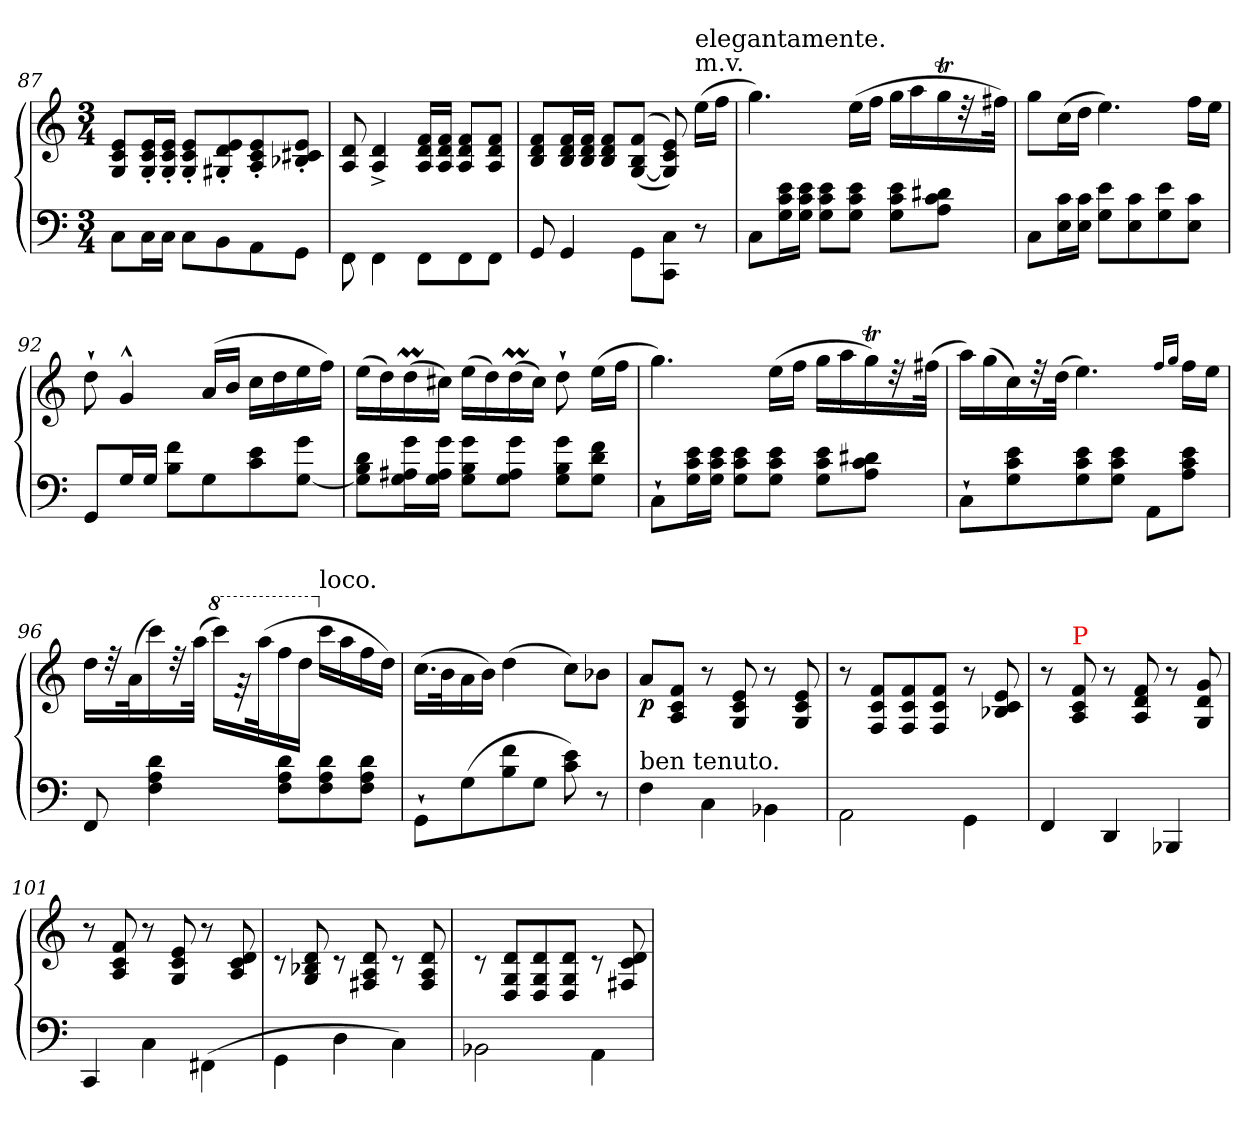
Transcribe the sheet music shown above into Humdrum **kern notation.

**kern	**kern	**dynam
*part1	*part1	*part1
*staff2	*staff1	*staff1/2
*clefF4	*clefG2	*
*k[]	*k[]	*
*C:	*C:	*
*M3/4	*M3/4	*
=87	=87	=87
8C\L	8e/ 8c/ 8G/L	.
16C\L	16e'>/ 16c'>/ 16G'>/L	.
16C\JJ	16e'>/ 16c'>/ 16G'>/JJ	.
8C\L	8e'>/ 8c'>/ 8G'>/L	.
8BB\	8e'>/ 8d'>/ 8G#X'>/	.
8AA\	8e'>/ 8c'>/ 8A'>/	.
8GG\J	8e'>/ 8c#X'>/ 8B-X'>/J	.
=88	=88	=88
8FF\	8d/ 8A/	.
4FF\	4d^>/ 4A^>/	.
8FF\L	16f/ 16d/ 16A/LL	.
.	16f/ 16d/ 16A/JJ	.
8FF\	8f/ 8d/ 8A/L	.
8FF\J	8f/ 8d/ 8A/J	.
=89	=89	=89
8GG	8f 8d 8BL	.
4GG	16f 16d 16BL	.
.	16f 16d 16BJJ	.
.	8f 8d 8BL	.
8GG\L	(>(>8f/ 8B/ [8G/J	.
8C\ 8CC\J	8e/ 8c/ 8G]/))	.
!	!LO:TX:a:t=m.v.	!
!	!LO:TX:a:t=elegantamente.	!
8r	(>16eeLL	.
.	16ffJJ	.
=90	=90	=90
8CL	4.gg)	.
16e 16c 16GL	.	.
16e 16c 16GJJ	.	.
8e 8c 8GL	.	.
8e 8c 8GJ	(>16eeLL	.
.	16ffJJ	.
8e 8c 8GL	16ggLL	.
.	16aa	.
8d#X 8c 8AJ	16ggT	.
.	32rdd	.
.	32ff#XJJk)	.
=91	=91	=91
8CL	8ggL	.
16c 16EL	(>16ccL	.
16c 16EJJ	16ddJJ	.
8e 8GL	4.ee)	.
8c 8E	.	.
8e 8G	.	.
8c 8EJ	16ffLL	.
.	16eeJJ	.
=92	=92	=92
8GGL	8dd`	.
16GL	4g^^	.
16GJJ	.	.
8f 8BL	.	.
8G	(>16aLL	.
.	16bJJ	.
8e 8c	16ccLL	.
.	16dd	.
8g [8GJ	16ee	.
.	16ffJJ)	.
=93	=93	=93
8d 8B 8G]L	(>16eeLL	.
.	16dd)	.
16g 16A#X 16GL	(>16ddM	.
16g 16A# 16GJJ	16cc#XJJ)	.
8g 8B 8GL	(>16eeLL	.
.	16dd)	.
8g 8A# 8GJ	(>16ddM	.
.	16cc#JJ)	.
8g 8B 8GL	8dd`	.
8f 8d 8GJ	(>16eeLL	.
.	16ffJJ	.
=94	=94	=94
8C`L	4.gg)	.
16e 16c 16GL	.	.
16e 16c 16GJJ	.	.
8e 8c 8GL	.	.
8e 8c 8GJ	(>16eeLL	.
.	16ffJJ	.
8e 8c 8GL	16ggLL	.
.	16aa	.
8d#X 8c 8AJ	16ggT)	.
.	32rdd	.
.	(>32ff#XJJk	.
=95	=95	=95
8C`L	16aaLL)	.
.	(>16gg	.
8e 8c 8G	16cc)	.
.	32rdd	.
.	(>32ddJJk	.
8e 8c 8G	4.ee)	.
8e 8c 8GJ	.	.
8AAL	.	.
.	16qqff/LL	.
.	16qqgg/JJ	.
8e 8c 8AJ	16ffLL	.
.	16eeJJ	.
=96	=96	=96
8FF	16ddLL	.
.	32rdd	.
.	(>32ak	.
4d 4A 4F	16ccc)	.
.	32rdd	.
.	(>32aaJJk	.
*	*8va	*
.	16ccccLL)	.
.	32ree	.
.	(>32aaak	.
8d 8A 8FL	16fff	.
.	16dddJJ	.
*	*X8va	*
!	!LO:TX:a:t=loco.	!
8d 8A 8F	16cccLL	.
.	16aa	.
8d 8A 8FJ	16ff	.
.	16ddJJ)	.
=97	=97	=97
8GG`>L	(>16.ccLL	.
.	32bk	.
(>8G	16a	.
.	16bJJ)	.
8f 8B	(>4dd	.
8GJ	.	.
8e 8c)	8ccL)	.
8r	8b-XJ	.
=98	=98	=98
!LO:TX:a:t=ben tenuto.	!	!
4F	8aL	p
.	8f 8c 8AJ	.
4C\	8r	.
.	8e/ 8c/ 8G/	.
4BB-X\	8r	.
.	8e/ 8c/ 8G/	.
=99	=99	=99
2AA\	8r	.
.	8f/ 8c/ 8F/L	.
.	8f/ 8c/ 8F/	.
.	8f/ 8c/ 8F/J	.
4GG\	8r	.
.	8e/ 8c/ 8B-X/	.
=100	=100	=100
4FF	8r	.
!	!LO:TX:a:color=red:t=P	!
.	8f/ 8c/ 8A/	.
4DD	8r	.
.	8f/ 8d/ 8A/	.
4BBB-X	8r	.
.	8g/ 8d/ 8G/	.
=101	=101	=101
4CC	8r	.
.	8f/ 8c/ 8A/	.
4C\	8r	.
.	8e/ 8c/ 8G/	.
(<4FF#X\	8r	.
.	8d/ 8c/ 8A/	.
=102	=102	=102
4GG\	8rc	.
.	8d/ 8B-X/ 8G/	.
4D	8rc	.
.	8d/ 8A/ 8F#X/	.
4C\)	8rc	.
.	8d/ 8A/ 8F#/	.
=103	=103	=103
2BB-X\	8rc	.
.	8d/ 8G/ 8D/L	.
.	8d/ 8G/ 8D/	.
.	8d/ 8G/ 8D/J	.
4AA\	8rc	.
.	8d/ 8c/ 8F#X/	.
=	=	=
*-	*-	*-
